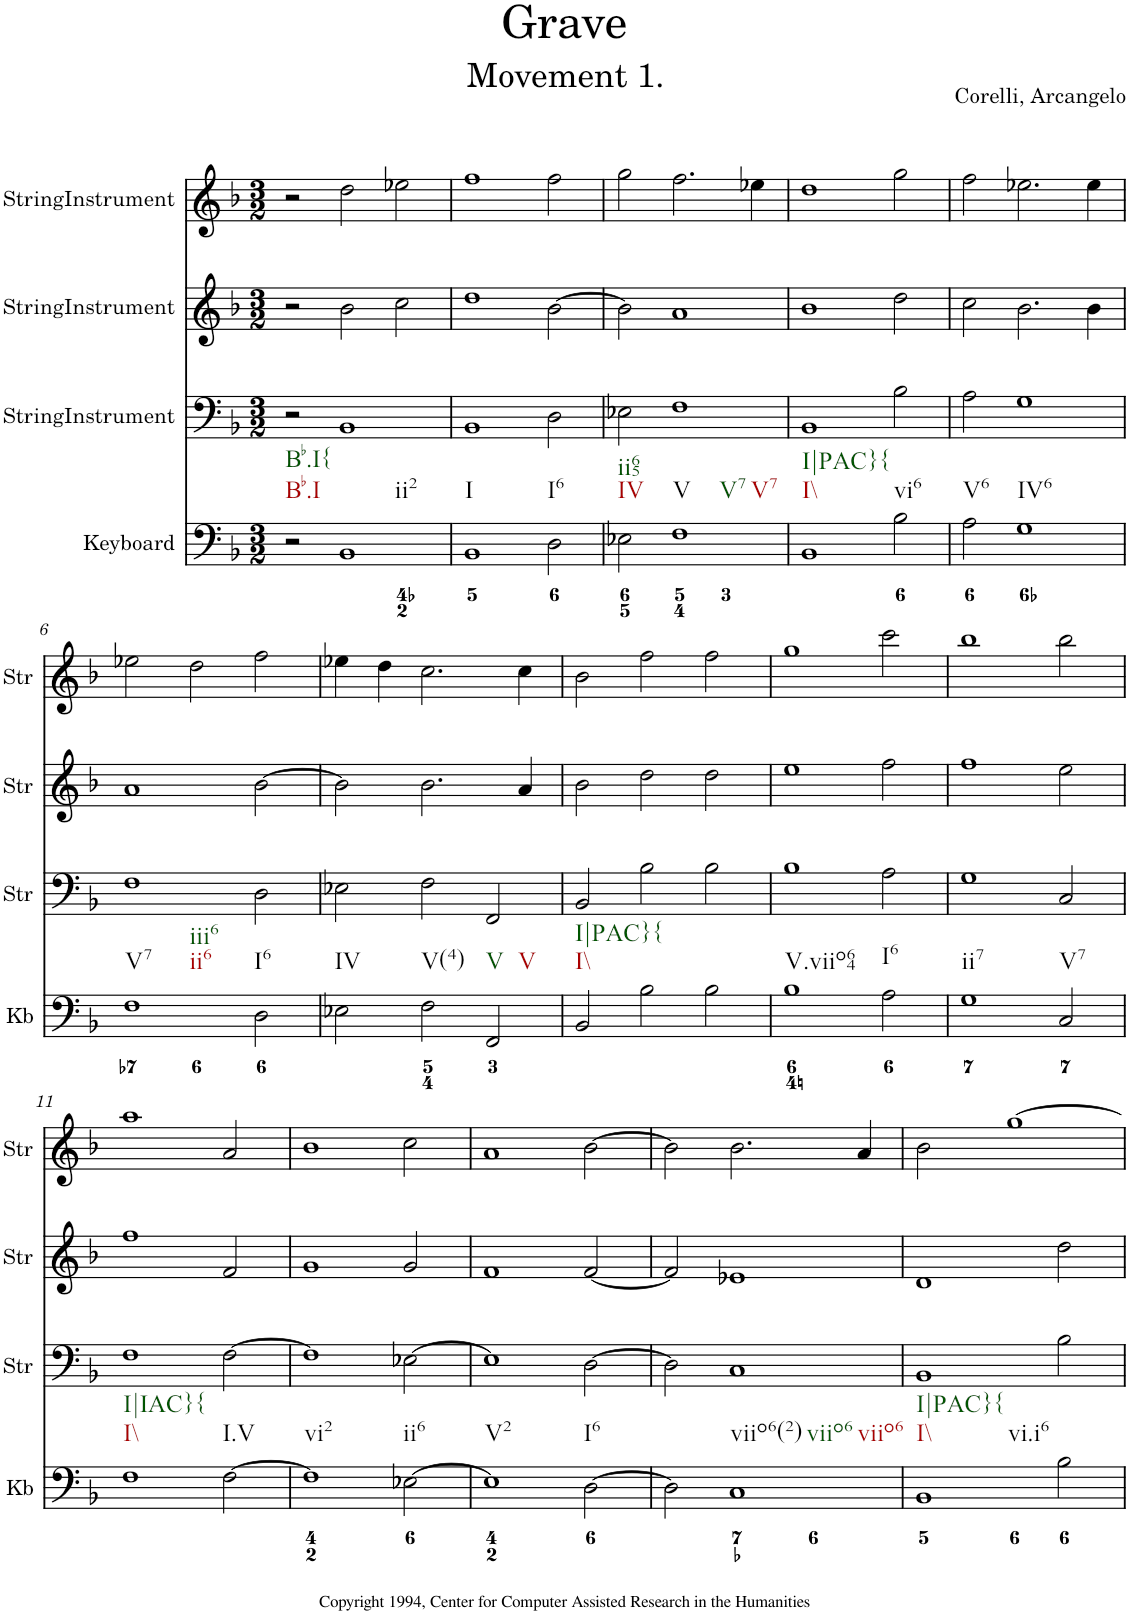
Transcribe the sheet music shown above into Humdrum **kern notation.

**kern	**kern	**kern	**kern
*part4	*part3	*part2	*part1
*staff4	*staff3	*staff2	*staff1
*I"Keyboard	*I"StringInstrument	*I"StringInstrument	*I"StringInstrument
*I'Kb	*I'Str	*I'Str	*I'Str
*clefF4	*clefF4	*clefG2	*clefG2
*k[b-]	*k[b-]	*k[b-]	*k[b-]
*M3/2	*M3/2	*M3/2	*M3/2
=1	=1	=1	=1
!LO:TX:b:t=Bb.I	!	!	!
!LO:TX:b:t=Bb.I{	!	!	!
2r	2r	2r	2r
!LO:TX:b:t=ii2	!	!	!
1BB-	1BB-	2b-\	2dd\
.	.	2cc\	2ee-X\
=2	=2	=2	=2
!LO:TX:b:t=I	!	!	!
1BB-	1BB-	1dd	1ff
!LO:TX:b:t=I6	!	!	!
2D\	2D\	[2b-\	2ff\
=3	=3	=3	=3
!LO:TX:b:t=IV	!	!	!
!LO:TX:b:t=ii65	!	!	!
2E-X\	2E-X\	2b-\]	2gg\
!LO:TX:b:t=V	!	!	!
!LO:TX:b:t=V7	!	!	!
!LO:TX:b:t=V7	!	!	!
1F	1F	1a	2.ff\
.	.	.	4ee-X\
=4	=4	=4	=4
!LO:TX:b:t=I\\	!	!	!
!LO:TX:b:t=I|PAC}{	!	!	!
1BB-	1BB-	1b-	1dd
!LO:TX:b:t=vi6	!	!	!
2B-\	2B-\	2dd\	2gg\
=5	=5	=5	=5
!LO:TX:b:t=V6	!	!	!
2A\	2A\	2cc\	2ff\
!LO:TX:b:t=IV6	!	!	!
1G	1G	2.b-\	2.ee-X\
.	.	4b-\	4ee-\
!!LO:LB:g=z
=6	=6	=6	=6
!LO:TX:b:t=V7	!	!	!
!LO:TX:b:t=ii6	!	!	!
!LO:TX:b:t=iii6	!	!	!
1F	1F	1a	2ee-X\
.	.	.	2dd\
!LO:TX:b:t=I6	!	!	!
2D\	2D\	[2b-\	2ff\
=7	=7	=7	=7
!LO:TX:b:t=IV	!	!	!
2E-X\	2E-X\	2b-\]	4ee-X\
.	.	.	4dd\
!LO:TX:b:t=V(4)	!	!	!
2F\	2F\	2.b-\	2.cc\
!LO:TX:b:t=V	!	!	!
!LO:TX:b:t=V	!	!	!
2FF/	2FF/	.	.
.	.	4a/	4cc\
=8	=8	=8	=8
!LO:TX:b:t=I\\	!	!	!
!LO:TX:b:t=I|PAC}{	!	!	!
2BB-/	2BB-/	2b-\	2b-\
2B-\	2B-\	2dd\	2ff\
2B-\	2B-\	2dd\	2ff\
=9	=9	=9	=9
!LO:TX:b:t=V.viio64	!	!	!
1B-	1B-	1ee	1gg
!LO:TX:b:t=I6	!	!	!
2A\	2A\	2ff\	2ccc\
=10	=10	=10	=10
!LO:TX:b:t=ii7	!	!	!
1G	1G	1ff	1bb-
!LO:TX:b:t=V7	!	!	!
2C/	2C/	2ee\	2bb-\
!!LO:LB:g=z
=11	=11	=11	=11
!LO:TX:b:t=I\\	!	!	!
!LO:TX:b:t=I|IAC}{	!	!	!
1F	1F	1ff	1aa
!LO:TX:b:t=I.V	!	!	!
[2F\	[2F\	2f/	2a/
=12	=12	=12	=12
!LO:TX:b:t=vi2	!	!	!
1F]	1F]	1g	1b-
!LO:TX:b:t=ii6	!	!	!
[2E-X\	[2E-X\	2g/	2cc\
=13	=13	=13	=13
!LO:TX:b:t=V2	!	!	!
1E-]	1E-]	1f	1a
!LO:TX:b:t=I6	!	!	!
[2D\	[2D\	[2f/	[2b-\
=14	=14	=14	=14
2D\]	2D\]	2f/]	2b-\]
!LO:TX:b:t=viio6(2)	!	!	!
!LO:TX:b:t=viio6	!	!	!
!LO:TX:b:t=viio6	!	!	!
1C	1C	1e-X	2.b-\
.	.	.	4a/
=15	=15	=15	=15
!LO:TX:b:t=I\\	!	!	!
!LO:TX:b:t=I|PAC}{	!	!	!
!LO:TX:b:t=vi.i6	!	!	!
1BB-	1BB-	1d	2b-\
.	.	.	[1gg
2B-\	2B-\	2dd\	.
=	=	=	=
*-	*-	*-	*-
